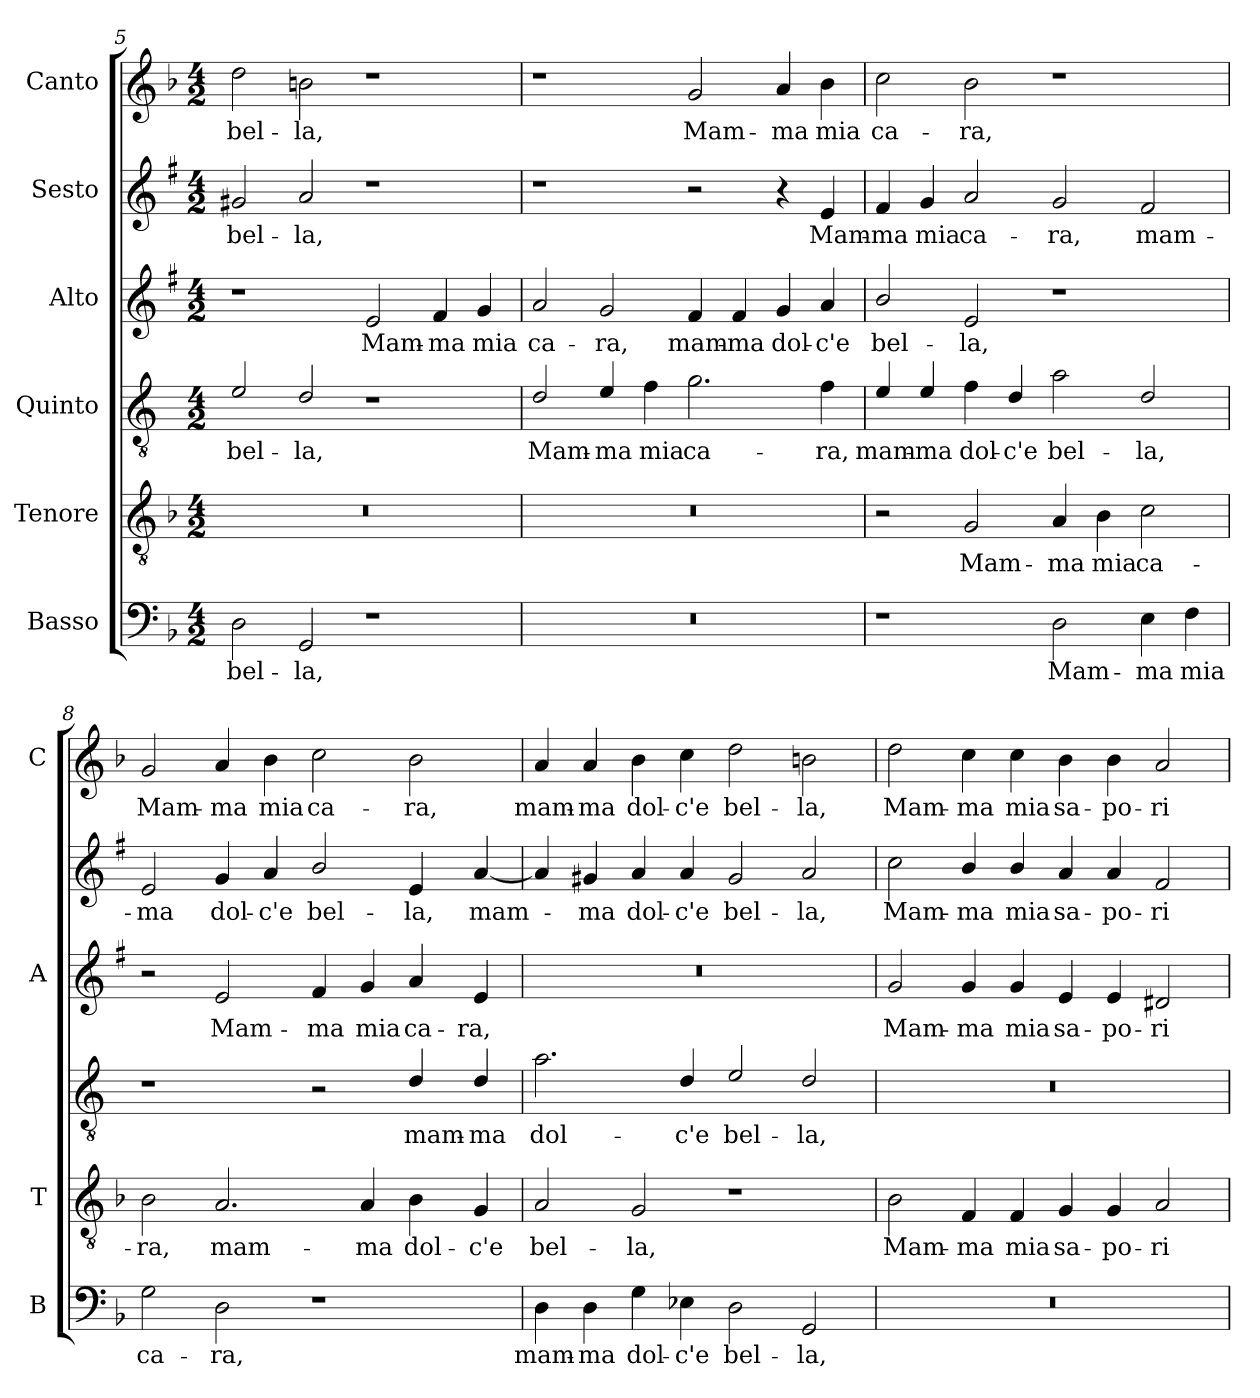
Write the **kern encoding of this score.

**kern	**text	**kern	**text	**kern	**text	**kern	**text	**kern	**text	**kern	**text
*part6	*part6	*part5	*part5	*part4	*part4	*part3	*part3	*part2	*part2	*part1	*part1
*staff6	*staff6	*staff5	*staff5	*staff4	*staff4	*staff3	*staff3	*staff2	*staff2	*staff1	*staff1
*I"Basso	*	*I"Tenore	*	*I"Quinto	*	*I"Alto	*	*I"Sesto	*	*I"Canto	*
*I'B	*	*I'T	*	*	*	*I'A	*	*	*	*I'C	*
*clefF4	*	*clefGv2	*	*clefGv2	*	*clefG2	*	*clefG2	*	*clefG2	*
*	*	*	*	*ITrd4c7	*	*ITrd1c2	*	*ITrd1c2	*	*	*
*k[b-]	*	*k[b-]	*	*k[b-]	*	*k[b-]	*	*k[b-]	*	*k[b-]	*
*F:	*	*F:	*	*F:	*	*F:	*	*F:	*	*F:	*
*M4/2	*	*M4/2	*	*M4/2	*	*M4/2	*	*M4/2	*	*M4/2	*
=5	=5	=5	=5	=5	=5	=5	=5	=5	=5	=5	=5
!	!LO:LY:b	!	!	!	!LO:LY:b	!	!	!	!LO:LY:b	!	!LO:LY:b
2D\	bel-	0r	.	2A/	bel-	1r	.	2f#X/	bel-	2dd\	bel-
!	!LO:LY:b	!	!	!	!LO:LY:b	!	!	!	!LO:LY:b	!	!LO:LY:b
2GG/	-la,	.	.	2G/	-la,	.	.	2g/	-la,	2bn\	-la,
!	!	!	!	!	!	!	!LO:LY:b	!	!	!	!
1r	.	.	.	1r	.	2d/	Mam-	1r	.	1r	.
!	!	!	!	!	!	!	!LO:LY:b	!	!	!	!
.	.	.	.	.	.	4e/	-ma	.	.	.	.
!	!	!	!	!	!	!	!LO:LY:b	!	!	!	!
.	.	.	.	.	.	4f/	mia	.	.	.	.
=6	=6	=6	=6	=6	=6	=6	=6	=6	=6	=6	=6
!	!	!	!	!	!LO:LY:b	!	!LO:LY:b	!	!	!	!
0r	.	0r	.	2G/	Mam-	2g/	ca-	1r	.	1r	.
!	!	!	!	!	!LO:LY:b	!	!LO:LY:b	!	!	!	!
.	.	.	.	4A/	-ma	2f/	-ra,	.	.	.	.
!	!	!	!	!	!LO:LY:b	!	!	!	!	!	!
.	.	.	.	4B-\	mia	.	.	.	.	.	.
!	!	!	!	!	!LO:LY:b	!	!LO:LY:b	!	!	!	!LO:LY:b
.	.	.	.	2.c\	ca-	4e/	mam-	2r	.	2g/	Mam-
!	!	!	!	!	!	!	!LO:LY:b	!	!	!	!
.	.	.	.	.	.	4e/	-ma	.	.	.	.
!	!	!	!	!	!	!	!LO:LY:b	!	!	!	!LO:LY:b
.	.	.	.	.	.	4f/	dol-	4r	.	4a/	-ma
!	!	!	!	!	!LO:LY:b	!	!LO:LY:b	!	!LO:LY:b	!	!LO:LY:b
.	.	.	.	4B-\	-ra,	4g/	-c'e	4d/	Mam-	4b-\	mia
=7	=7	=7	=7	=7	=7	=7	=7	=7	=7	=7	=7
!	!	!	!	!	!LO:LY:b	!	!LO:LY:b	!	!LO:LY:b	!	!LO:LY:b
1r	.	2r	.	4A/	mam-	2a/	bel-	4e/	-ma	2cc\	ca-
!	!	!	!	!	!LO:LY:b	!	!	!	!LO:LY:b	!	!
.	.	.	.	4A/	-ma	.	.	4f/	mia	.	.
!	!	!	!LO:LY:b	!	!LO:LY:b	!	!LO:LY:b	!	!LO:LY:b	!	!LO:LY:b
.	.	2G/	Mam-	4B-\	dol-	2d/	-la,	2g/	ca-	2b-\	-ra,
!	!	!	!	!	!LO:LY:b	!	!	!	!	!	!
.	.	.	.	4G/	-c'e	.	.	.	.	.	.
!	!LO:LY:b	!	!LO:LY:b	!	!LO:LY:b	!	!	!	!LO:LY:b	!	!
2D\	Mam-	4A/	-ma	2d\	bel-	1r	.	2f/	-ra,	1r	.
!	!	!	!LO:LY:b	!	!	!	!	!	!	!	!
.	.	4B-\	mia	.	.	.	.	.	.	.	.
!	!LO:LY:b	!	!LO:LY:b	!	!LO:LY:b	!	!	!	!LO:LY:b	!	!
4E\	-ma	2c\	ca-	2G/	-la,	.	.	2e/	mam-	.	.
!	!LO:LY:b	!	!	!	!	!	!	!	!	!	!
4F\	mia	.	.	.	.	.	.	.	.	.	.
!!LO:PB:g=z
=8	=8	=8	=8	=8	=8	=8	=8	=8	=8	=8	=8
!	!LO:LY:b	!	!LO:LY:b	!	!	!	!	!	!LO:LY:b	!	!LO:LY:b
2G\	ca-	2B-\	-ra,	1r	.	2r	.	2d/	-ma	2g/	Mam-
!	!LO:LY:b	!	!LO:LY:b	!	!	!	!LO:LY:b	!	!LO:LY:b	!	!LO:LY:b
2D\	-ra,	2.A/	mam-	.	.	2d/	Mam-	4f/	dol-	4a/	-ma
!	!	!	!	!	!	!	!	!	!LO:LY:b	!	!LO:LY:b
.	.	.	.	.	.	.	.	4g/	-c'e	4b-\	mia
!	!	!	!	!	!	!	!LO:LY:b	!	!LO:LY:b	!	!LO:LY:b
1r	.	.	.	2r	.	4e/	-ma	2a/	bel-	2cc\	ca-
!	!	!	!LO:LY:b	!	!	!	!LO:LY:b	!	!	!	!
.	.	4A/	-ma	.	.	4f/	mia	.	.	.	.
!	!	!	!LO:LY:b	!	!LO:LY:b	!	!LO:LY:b	!	!LO:LY:b	!	!LO:LY:b
.	.	4B-\	dol-	4G/	mam-	4g/	ca-	4d/	-la,	2b-\	-ra,
!	!	!	!LO:LY:b	!	!LO:LY:b	!	!LO:LY:b	!	!LO:LY:b	!	!
.	.	4G/	-c'e	4G/	-ma	4d/	-ra,	[4g/	mam-	.	.
=9	=9	=9	=9	=9	=9	=9	=9	=9	=9	=9	=9
!	!LO:LY:b	!	!LO:LY:b	!	!LO:LY:b	!	!	!	!	!	!LO:LY:b
4D\	mam-	2A/	bel-	2.d\	dol-	0r	.	4g/]	.	4a/	mam-
!	!LO:LY:b	!	!	!	!	!	!	!	!LO:LY:b	!	!LO:LY:b
4D\	-ma	.	.	.	.	.	.	4f#X/	-ma	4a/	-ma
!	!LO:LY:b	!	!LO:LY:b	!	!	!	!	!	!LO:LY:b	!	!LO:LY:b
4G\	dol-	2G/	-la,	.	.	.	.	4g/	dol-	4b-\	dol-
!	!LO:LY:b	!	!	!	!LO:LY:b	!	!	!	!LO:LY:b	!	!LO:LY:b
4E-X\	-c'e	.	.	4G/	-c'e	.	.	4g/	-c'e	4cc\	-c'e
!	!LO:LY:b	!	!	!	!LO:LY:b	!	!	!	!LO:LY:b	!	!LO:LY:b
2D\	bel-	1r	.	2A/	bel-	.	.	2f#/	bel-	2dd\	bel-
!	!LO:LY:b	!	!	!	!LO:LY:b	!	!	!	!LO:LY:b	!	!LO:LY:b
2GG/	-la,	.	.	2G/	-la,	.	.	2g/	-la,	2bn\	-la,
=10	=10	=10	=10	=10	=10	=10	=10	=10	=10	=10	=10
!	!	!	!LO:LY:b	!	!	!	!LO:LY:b	!	!LO:LY:b	!	!LO:LY:b
0r	.	2B-\	Mam-	0r	.	2f/	Mam-	2b-\	Mam-	2dd\	Mam-
!	!	!	!LO:LY:b	!	!	!	!LO:LY:b	!	!LO:LY:b	!	!LO:LY:b
.	.	4F/	-ma	.	.	4f/	-ma	4a/	-ma	4cc\	-ma
!	!	!	!LO:LY:b	!	!	!	!LO:LY:b	!	!LO:LY:b	!	!LO:LY:b
.	.	4F/	mia	.	.	4f/	mia	4a/	mia	4cc\	mia
!	!	!	!LO:LY:b	!	!	!	!LO:LY:b	!	!LO:LY:b	!	!LO:LY:b
.	.	4G/	sa-	.	.	4d/	sa-	4g/	sa-	4b-\	sa-
!	!	!	!LO:LY:b	!	!	!	!LO:LY:b	!	!LO:LY:b	!	!LO:LY:b
.	.	4G/	-po-	.	.	4d/	-po-	4g/	-po-	4b-\	-po-
!	!	!	!LO:LY:b	!	!	!	!LO:LY:b	!	!LO:LY:b	!	!LO:LY:b
.	.	2A/	-ri-	.	.	2c#X/	-ri-	2e/	-ri-	2a/	-ri-
=	=	=	=	=	=	=	=	=	=	=	=
*-	*-	*-	*-	*-	*-	*-	*-	*-	*-	*-	*-
